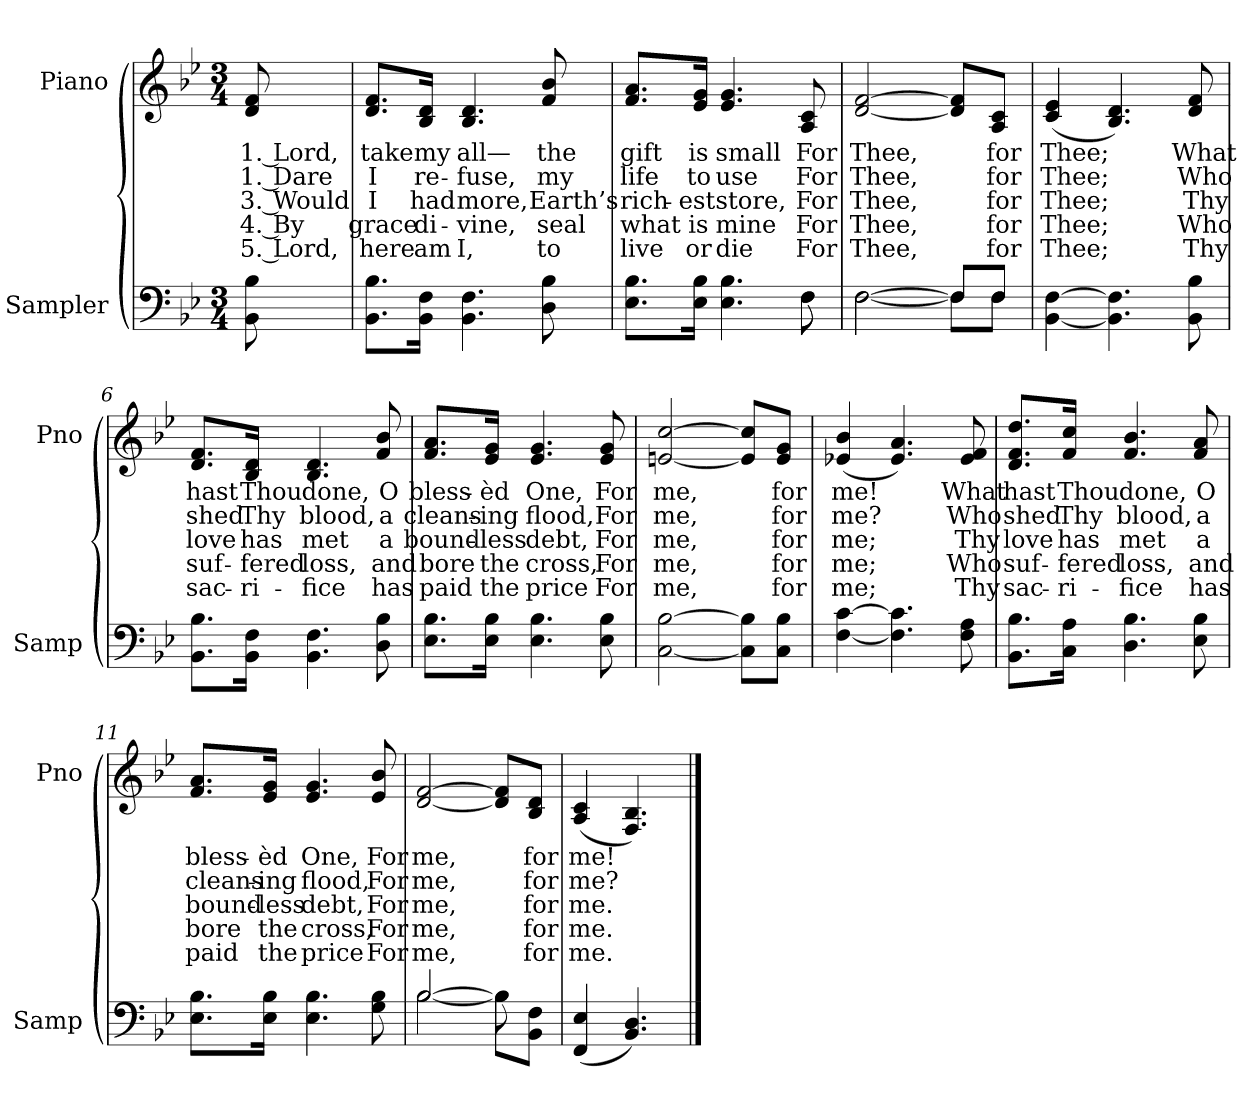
**kern	**kern	**text	**text	**text	**text	**text
*part2	*part1	*part1	*part1	*part1	*part1	*part1
*staff2	*staff1	*staff1	*staff1	*staff1	*staff1	*staff1
*I"Sampler	*I"Piano	*	*	*	*	*
*I'Samp	*I'Pno	*	*	*	*	*
*clefF4	*clefG2	*	*	*	*	*
*k[b-e-]	*k[b-e-]	*	*	*	*	*
*B-:	*B-:	*	*	*	*	*
*M3/4	*M3/4	*	*	*	*	*
=1	=1	=1	=1	=1	=1	=1
8BB- 8B-	8d 8f	1. Lord,	1. Dare	3. Would	4. By	5. Lord,
=2	=2	=2	=2	=2	=2	=2
8.BB-\ 8.B-\L	8.d/ 8.f/L	take	I	I	grace	here
16BB-\ 16F\Jk	16B-/ 16d/Jk	my	re-	had	di-	am
4.BB- 4.F	4.B- 4.d	all—	-fuse,	more,	-vine,	I,
8D 8B-	8f 8b-	the	my	Earth’s	seal	to
=3	=3	=3	=3	=3	=3	=3
*^	*	*	*	*	*	*
8.E-\ 8.B-\L	8ryy	8.f/ 8.a/L	gift	life	rich-	what	live
*v	*v	*	*	*	*	*	*
16E-\ 16B-\Jk	16e-/ 16g/Jk	is	to	-est	is	or
4.E- 4.B-	4.e- 4.g	small	use	store,	mine	die
*^	*	*	*	*	*	*
8F\	8F	8A 8c	For	For	For	For	For
=4	=4	=4	=4	=4	=4	=4	=4
[2F\	[2F	[2d [2f	Thee,	Thee,	Thee,	Thee,	Thee,
8F/L]	8F\L]	8d]/ 8f]/L	.	.	.	.	.
8F/J	8F\J	8A/ 8c/J	for	for	for	for	for
*v	*v	*	*	*	*	*	*
=5	=5	=5	=5	=5	=5	=5
[4BB- [4F	(4c 4e-	Thee;	Thee;	Thee;	Thee;	Thee;
4.BB-] 4.F]	4.B- 4.d)	.	.	.	.	.
8BB- 8B-	8d 8f	What	Who	Thy	Who	Thy
=6	=6	=6	=6	=6	=6	=6
8.BB-\ 8.B-\L	8.d/ 8.f/L	hast	shed	love	suf-	sac-
16BB-\ 16F\Jk	16B-/ 16d/Jk	Thou	Thy	has	-fered	-ri-
4.BB- 4.F	4.B- 4.d	done,	blood,	met	loss,	-fice
8D 8B-	8f 8b-	O	a	a	and	has
=7	=7	=7	=7	=7	=7	=7
8.E-\ 8.B-\L	8.f/ 8.a/L	bless-	cleans-	bound-	bore	paid
16E-\ 16B-\Jk	16e-/ 16g/Jk	-èd	-ing	-less	the	the
4.E- 4.B-	4.e- 4.g	One,	flood,	debt,	cross,	price
8E- 8B-	8e- 8g	For	For	For	For	For
=8	=8	=8	=8	=8	=8	=8
[2C [2B-	[2en [2cc	me,	me,	me,	me,	me,
8C]\ 8B-]\L	8e]/ 8cc]/L	.	.	.	.	.
8C\ 8B-\J	8e/ 8g/J	for	for	for	for	for
=9	=9	=9	=9	=9	=9	=9
[4F [4c	(4e-X 4b-	me!	me?	me;	me;	me;
4.F] 4.c]	4.e- 4.a)	.	.	.	.	.
8F 8A	8e- 8f	What	Who	Thy	Who	Thy
=10	=10	=10	=10	=10	=10	=10
8.BB-\ 8.B-\L	8.d/ 8.f/ 8.dd/L	hast	shed	love	suf-	sac-
16C\ 16A\Jk	16f/ 16cc/Jk	Thou	Thy	has	-fered	-ri-
4.D 4.B-	4.f 4.b-	done,	blood,	met	loss,	-fice
8E- 8B-	8f 8a	O	a	a	and	has
=11	=11	=11	=11	=11	=11	=11
8.E-\ 8.B-\L	8.f/ 8.a/L	bless-	cleans-	bound-	bore	paid
16E-\ 16B-\Jk	16e-/ 16g/Jk	-èd	-ing	-less	the	the
4.E- 4.B-	4.e- 4.g	One,	flood,	debt,	cross,	price
8G 8B-	8e- 8b-	For	For	For	For	For
=12	=12	=12	=12	=12	=12	=12
*^	*	*	*	*	*	*
[2B-/	[2B-	[2d [2f	me,	me,	me,	me,	me,
8B-\L]	8B-]	8d]/ 8f]/L	.	.	.	.	.
8BB-\ 8F\J	8ryy	8B-/ 8d/J	for	for	for	for	for
*v	*v	*	*	*	*	*	*
=13	=13	=13	=13	=13	=13	=13
(4FF 4E-	(4A 4c	me!	me?	me.	me.	me.
4.BB- 4.D)	4.F 4.B-)	.	.	.	.	.
==	==	==	==	==	==	==
*-	*-	*-	*-	*-	*-	*-
